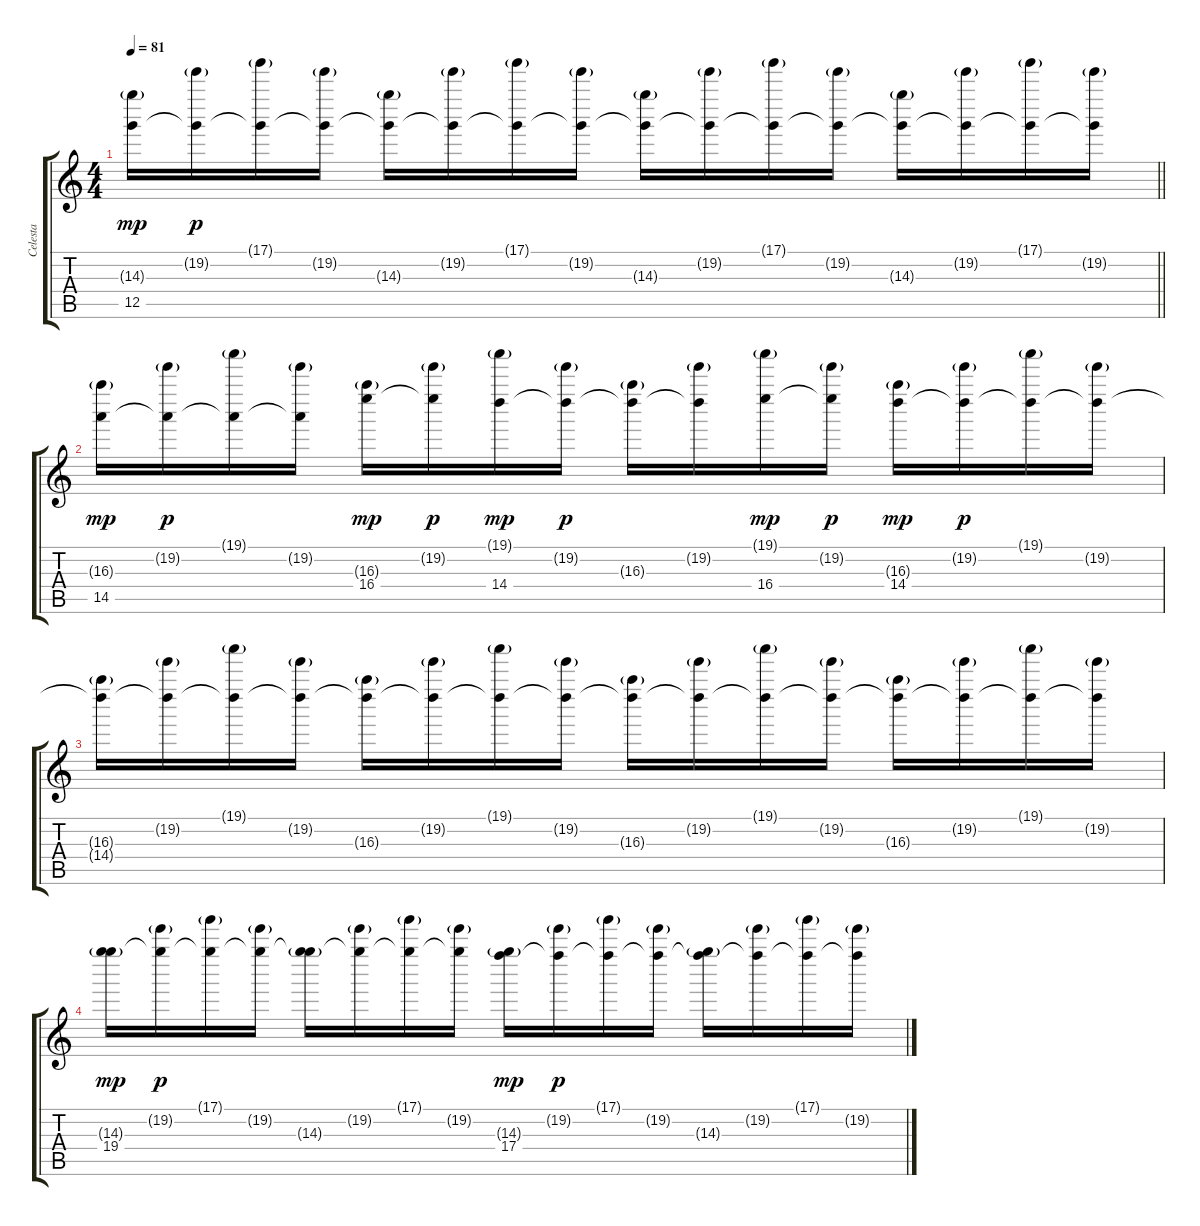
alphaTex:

\track ("Celesta" "Celesta") {instrument celesta}
\staff {score tabs}
\tuning (D7 A6 F6 C6 G5 D5) {hide}
\ts (4 4)
\tempo 81
\clef g2
\barLineRight lightlight
\ks c
(14.3{g} 12.5).16{dy mp} (19.2{g} 12.5{t}).16{dy p} (17.1{g} 12.5{t}).16 (19.2{g} 12.5{t}).16 (14.3{g} 12.5{t}).16 (19.2{g} 12.5{t}).16 (17.1{g} 12.5{t}).16 (19.2{g} 12.5{t}).16 (14.3{g} 12.5{t}).16 (19.2{g} 12.5{t}).16 (17.1{g} 12.5{t}).16 (19.2{g} 12.5{t}).16 (14.3{g} 12.5{t}).16 (19.2{g} 12.5{t}).16 (17.1{g} 12.5{t}).16 (19.2{g} 12.5{t}).16 |
(16.3{g} 14.5).16{dy mp} (19.2{g} 14.5{t}).16{dy p} (19.1{g} 14.5{t}).16 (19.2{g} 14.5{t}).16 (16.3{g} 16.4).16{dy mp} (19.2{g} 16.4{t}).16{dy p} (19.1{g} 14.4).16{dy mp} (19.2{g} 14.4{t}).16{dy p} (16.3{g} 14.4{t}).16 (19.2{g} 14.4{t}).16 (19.1{g} 16.4).16{dy mp} (19.2{g} 16.4{t}).16{dy p} (16.3{g} 14.4).16{dy mp} (19.2{g} 14.4{t}).16{dy p} (19.1{g} 14.4{t}).16 (19.2{g} 14.4{t}).16 |
(16.3{g} 14.4{t}).16 (19.2{g} 14.4{t}).16 (19.1{g} 14.4{t}).16 (19.2{g} 14.4{t}).16 (16.3{g} 14.4{t}).16 (19.2{g} 14.4{t}).16 (19.1{g} 14.4{t}).16 (19.2{g} 14.4{t}).16 (16.3{g} 14.4{t}).16 (19.2{g} 14.4{t}).16 (19.1{g} 14.4{t}).16 (19.2{g} 14.4{t}).16 (16.3{g} 14.4{t}).16 (19.2{g} 14.4{t}).16 (19.1{g} 14.4{t}).16 (19.2{g} 14.4{t}).16 |
(14.3{g} 19.4).16{dy mp} (19.2{g} 19.4{t}).16{dy p} (17.1{g} 19.4{t}).16 (19.2{g} 19.4{t}).16 (14.3{g} 19.4{t}).16 (19.2{g} 19.4{t}).16 (17.1{g} 19.4{t}).16 (19.2{g} 19.4{t}).16 (14.3{g} 17.4).16{dy mp} (19.2{g} 17.4{t}).16{dy p} (17.1{g} 17.4{t}).16 (19.2{g} 17.4{t}).16 (14.3{g} 17.4{t}).16 (19.2{g} 17.4{t}).16 (17.1{g} 17.4{t}).16 (19.2{g} 17.4{t}).16
